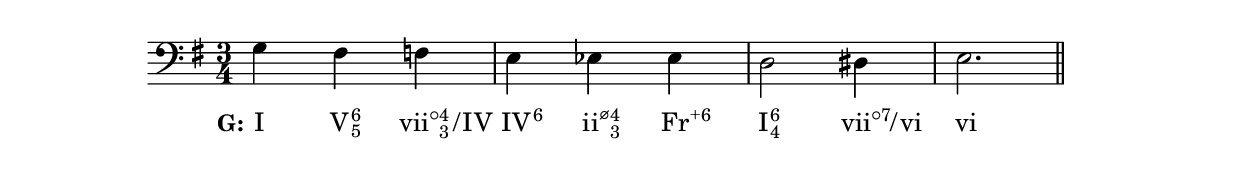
\version "2.24.0"

\include "roman_numeral_analysis_tool.ily"

bassline = \relative c' {
  \clef bass
  \key g \major
  \time 3/4
  g4 fis f
  e es es
  d2 dis4
  e2.
  \bar "||"
}

analysis = \lyricmode {
  \override LyricText.self-alignment-X = #-0.6
  \offset StanzaNumber.X-offset #-3
  \set stanza  = #"G:"
  % For bare Roman numerals, \rN simply outputs the string.
  %\markup \rN { I }
  I
  \markup \rN { V 6 5 }
  \markup \rN { vii o 4 3 / IV }
  \markup \rN { IV 6 }
  \markup \rN { ii h 4 3 }
  \markup \rN { Fr +6 }
  \markup \rN { I 6 4 }
  \markup \rN { vii o 7 / vi }
  vi
}

\score {
  \new Staff <<
    \new Voice = "bass" { \bassline }
    \new Lyrics \with {
      % to control distance of analysis from staff
      \override VerticalAxisGroup.nonstaff-relatedstaff-spacing = #'((basic-distance . 6.5))
    } \lyricsto "bass" { \analysis }
  >>
  \layout {
    \context {
      \Score
      % to control horizontal spacing
      \override SpacingSpanner.shortest-duration-space = #6
    }
    \context {
      \Lyrics
      % to control global size
      %\override LyricText.font-size = #-1
    }
  }
}
